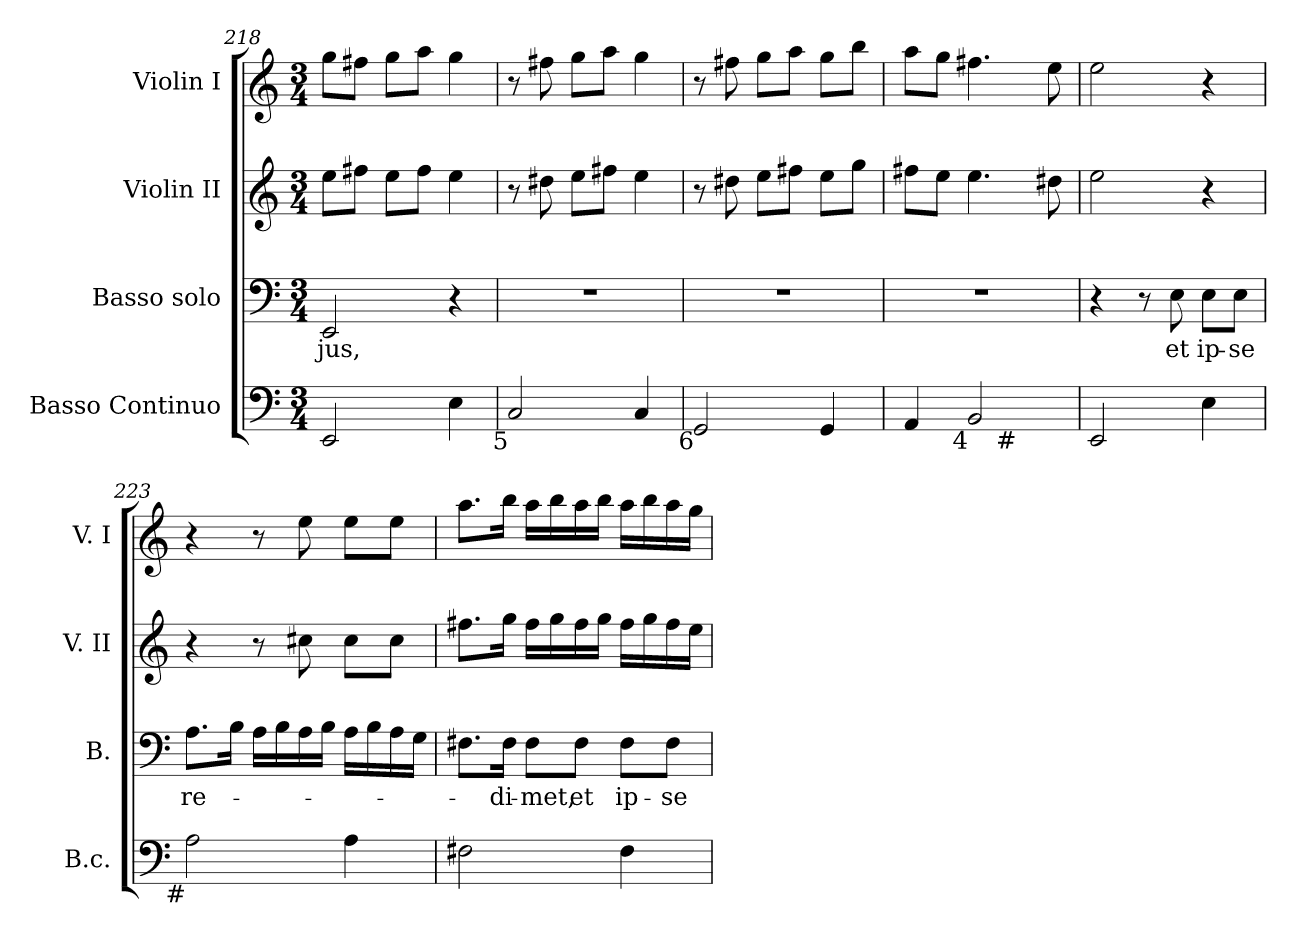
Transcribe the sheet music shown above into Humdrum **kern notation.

**kern	**kern	**text	**kern	**kern
*part4	*part3	*part3	*part2	*part1
*staff4	*staff3	*staff3	*staff2	*staff1
*I"Basso Continuo	*I"Basso solo	*	*I"Violin II	*I"Violin I
*I'B.c.	*I'B.	*	*I'V. II	*I'V. I
*clefF4	*clefF4	*	*clefG2	*clefG2
*k[]	*k[]	*	*k[]	*k[]
*a:	*a:	*	*a:	*a:
*M3/4	*M3/4	*	*M3/4	*M3/4
=218	=218	=218	=218	=218
!	!	!LO:LY:b:color=#000000	!	!
2EEi/	2EEi/	-jus,	8eei\L	8ggi\L
.	.	.	8ff#Xi\J	8ff#Xi\J
.	.	.	8eei\L	8ggi\L
.	.	.	8ff#i\J	8aai\J
4Ei\	4r	.	4eei\	4ggi\
=219	=219	=219	=219	=219
!LO:TX:b:rj:t=5	!	!	!	!
!	!LO:N:vis=1	!	!	!
2Ci/	2.r	.	8r	8r
.	.	.	8dd#Xi\	8ff#Xi\
.	.	.	8eei\L	8ggi\L
.	.	.	8ff#Xi\J	8aai\J
4Ci/	.	.	4eei\	4ggi\
=220	=220	=220	=220	=220
!LO:TX:b:rj:t=6	!	!	!	!
!	!LO:N:vis=1	!	!	!
2GGi/	2.r	.	8r	8r
.	.	.	8dd#Xi\	8ff#Xi\
.	.	.	8eei\L	8ggi\L
.	.	.	8ff#Xi\J	8aai\J
4GGi/	.	.	8eei\L	8ggi\L
.	.	.	8ggi\J	8bbi\J
!!LO:LB:g=z
=221	=221	=221	=221	=221
!LO:TX:b:rj:t=7	!	!	!	!
!	!LO:N:vis=1	!	!	!
*^	*	*	*	*
4AAi/	2ryy	2.r	.	8ff#Xi\L	8aai\L
.	.	.	.	8eei\J	8ggi\J
!LO:TX:b:rj:t=4	!	!	!	!	!
2BBi/	.	.	.	4.eei\	4.ff#Xi\
!	!LO:TX:b:rj:t=#	!	!	!	!
.	4ryy	.	.	.	.
.	.	.	.	8dd#Xi\	8eei\
*v	*v	*	*	*	*
=222	=222	=222	=222	=222
2EEi/	4r	.	2eei\	2eei\
.	8r	.	.	.
!	!	!LO:LY:b:color=#000000	!	!
.	8Ei\	et	.	.
!	!	!LO:LY:b:color=#000000	!	!
4Ei\	8Ei\L	ip-	4r	4r
!	!	!LO:LY:b:color=#000000	!	!
.	8Ei\J	-se	.	.
=223	=223	=223	=223	=223
!LO:TX:b:rj:t=#	!	!	!	!
!	!	!LO:LY:b:color=#000000	!	!
2Ai\	8.Ai\L	re-	4r	4r
.	16Bi\Jk	.	.	.
.	16Ai\LL	.	8r	8r
.	16Bi\	.	.	.
.	16Ai\	.	8cc#Xi\	8eei\
.	16Bi\JJ	.	.	.
4Ai\	16Ai\LL	.	8cc#i\L	8eei\L
.	16Bi\	.	.	.
.	16Ai\	.	8cc#i\J	8eei\J
.	16Gi\JJ	.	.	.
=224	=224	=224	=224	=224
2F#Xi\	8.F#Xi\L	.	8.ff#Xi\L	8.aai\L
!	!	!LO:LY:b:color=#000000	!	!
.	16F#i\Jk	-di-	16ggi\Jk	16bbi\Jk
!	!	!LO:LY:b:color=#000000	!	!
.	8F#i\L	-met,	16ff#i\LL	16aai\LL
.	.	.	16ggi\	16bbi\
!	!	!LO:LY:b:color=#000000	!	!
.	8F#i\J	et	16ff#i\	16aai\
.	.	.	16ggi\JJ	16bbi\JJ
!	!	!LO:LY:b:color=#000000	!	!
4F#i\	8F#i\L	ip-	16ff#i\LL	16aai\LL
.	.	.	16ggi\	16bbi\
!	!	!LO:LY:b:color=#000000	!	!
.	8F#i\J	-se	16ff#i\	16aai\
.	.	.	16eei\JJ	16ggi\JJ
=	=	=	=	=
*-	*-	*-	*-	*-
